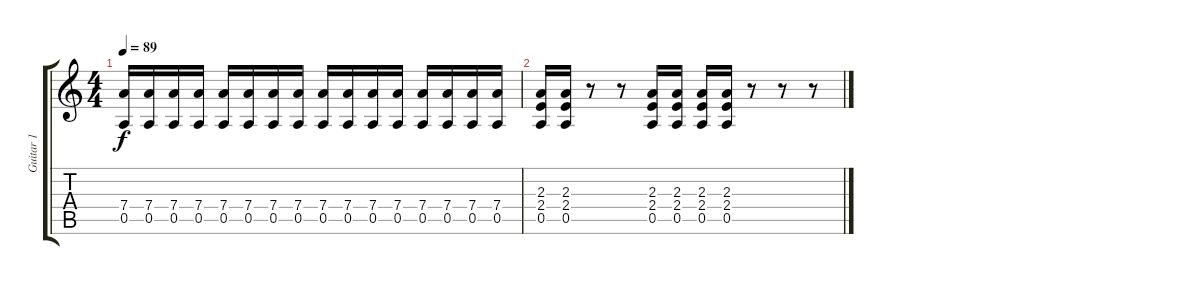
\track ("Guitar 1" "Guitar 1") {instrument distortionguitar}
\staff {score tabs}
\tuning (E4 B3 G3 D3 A2 E2) {hide}
\ts (4 4)
\tempo 89
\clef g2
\ks c
(7.4 0.5).16{dy f} (7.4 0.5).16 (7.4 0.5).16 (7.4 0.5).16 (7.4 0.5).16 (7.4 0.5).16 (7.4 0.5).16 (7.4 0.5).16 (7.4 0.5).16 (7.4 0.5).16 (7.4 0.5).16 (7.4 0.5).16 (7.4 0.5).16 (7.4 0.5).16 (7.4 0.5).16 (7.4 0.5).16 |
(2.3 2.4 0.5).16 (2.3 2.4 0.5).16 r.8 r.8 (2.3 2.4 0.5).16 (2.3 2.4 0.5).16 (2.3 2.4 0.5).16 (2.3 2.4 0.5).16 r.8 r.8 r.8
